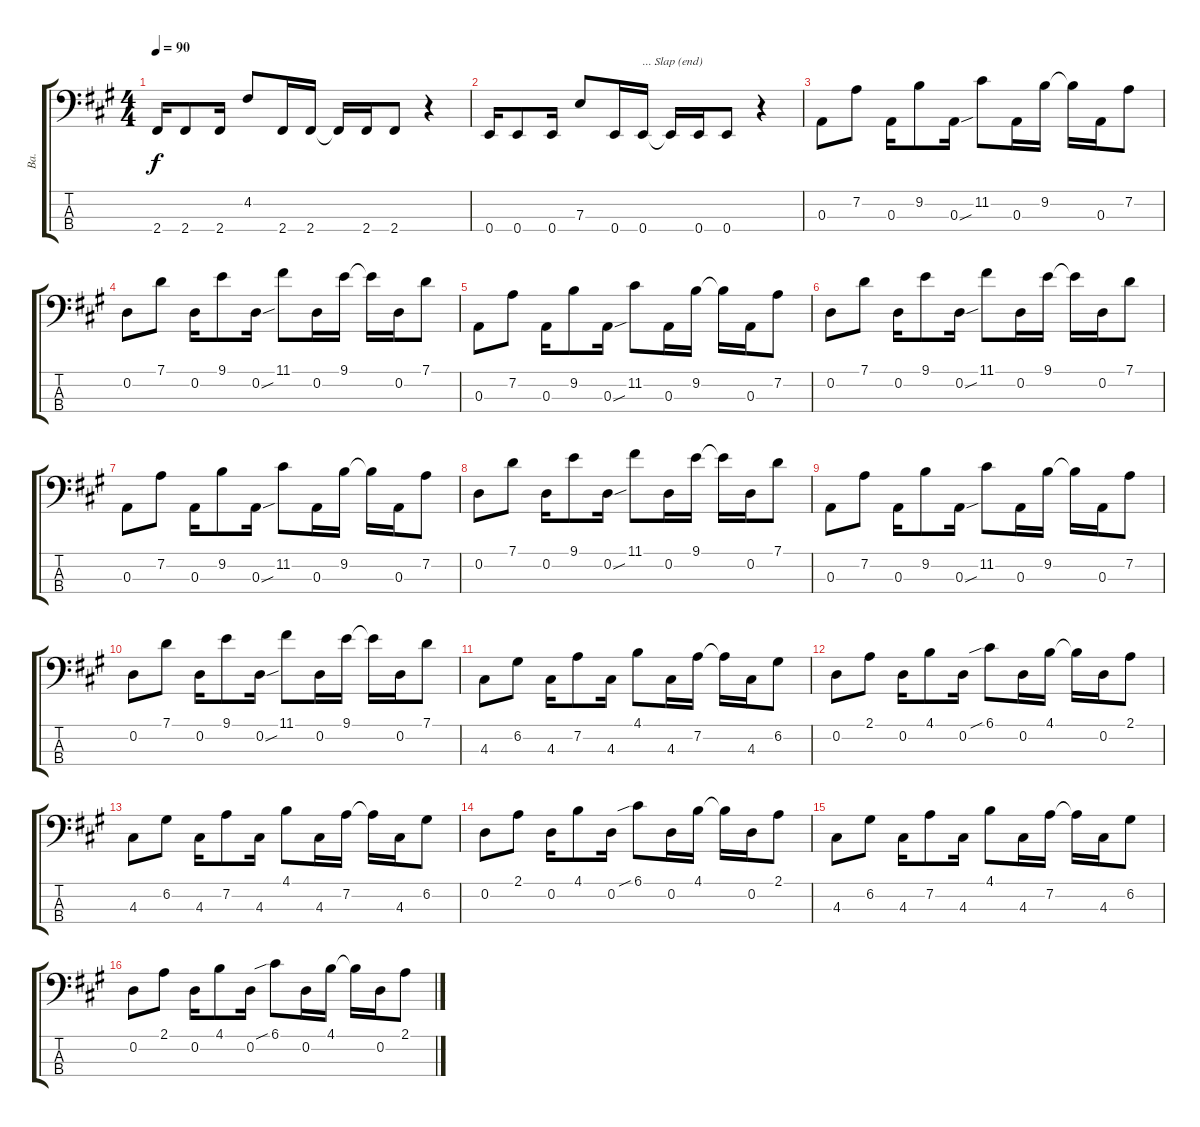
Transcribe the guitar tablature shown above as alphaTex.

\track ("Ba." "Ba.") {instrument electricbassfinger}
\staff {score tabs}
\tuning (G2 D2 A1 E1) {hide}
\ts (4 4)
\tempo 90
\clef f4
\ks a
2.4.16{dy f} 2.4.8 2.4.16 4.2.8 2.4.16 2.4.16 2.4{t}.16 2.4.16 2.4.8 r.4 |
0.4.16 0.4.8 0.4.16 7.3.8 0.4.16 0.4.16{txt "... Slap (end)"} 0.4{t}.16 0.4.16 0.4.8 r.4 |
0.3.8{instrument electricbassfinger} 7.2.8 0.3.16 9.2.8 0.3{sou}.16 11.2.8 0.3.16 9.2.16 9.2{t}.16 0.3.16 7.2.8 |
0.2.8 7.1.8 0.2.16 9.1.8 0.2{sou}.16 11.1.8 0.2.16 9.1.16 9.1{t}.16 0.2.16 7.1.8 |
0.3.8 7.2.8 0.3.16 9.2.8 0.3{sou}.16 11.2.8 0.3.16 9.2.16 9.2{t}.16 0.3.16 7.2.8 |
0.2.8 7.1.8 0.2.16 9.1.8 0.2{sou}.16 11.1.8 0.2.16 9.1.16 9.1{t}.16 0.2.16 7.1.8 |
0.3.8 7.2.8 0.3.16 9.2.8 0.3{sou}.16 11.2.8 0.3.16 9.2.16 9.2{t}.16 0.3.16 7.2.8 |
0.2.8 7.1.8 0.2.16 9.1.8 0.2{sou}.16 11.1.8 0.2.16 9.1.16 9.1{t}.16 0.2.16 7.1.8 |
0.3.8 7.2.8 0.3.16 9.2.8 0.3{sou}.16 11.2.8 0.3.16 9.2.16 9.2{t}.16 0.3.16 7.2.8 |
0.2.8 7.1.8 0.2.16 9.1.8 0.2{sou}.16 11.1.8 0.2.16 9.1.16 9.1{t}.16 0.2.16 7.1.8 |
4.3.8 6.2.8 4.3.16 7.2.8 4.3.16 4.1.8 4.3.16 7.2.16 7.2{t}.16 4.3.16 6.2.8 |
0.2.8 2.1.8 0.2.16 4.1.8 0.2.16 6.1{sib}.8 0.2.16 4.1.16 4.1{t}.16 0.2.16 2.1.8 |
4.3.8 6.2.8 4.3.16 7.2.8 4.3.16 4.1.8 4.3.16 7.2.16 7.2{t}.16 4.3.16 6.2.8 |
0.2.8 2.1.8 0.2.16 4.1.8 0.2.16 6.1{sib}.8 0.2.16 4.1.16 4.1{t}.16 0.2.16 2.1.8 |
4.3.8 6.2.8 4.3.16 7.2.8 4.3.16 4.1.8 4.3.16 7.2.16 7.2{t}.16 4.3.16 6.2.8 |
0.2.8 2.1.8 0.2.16 4.1.8 0.2.16 6.1{sib}.8 0.2.16 4.1.16 4.1{t}.16 0.2.16 2.1.8
